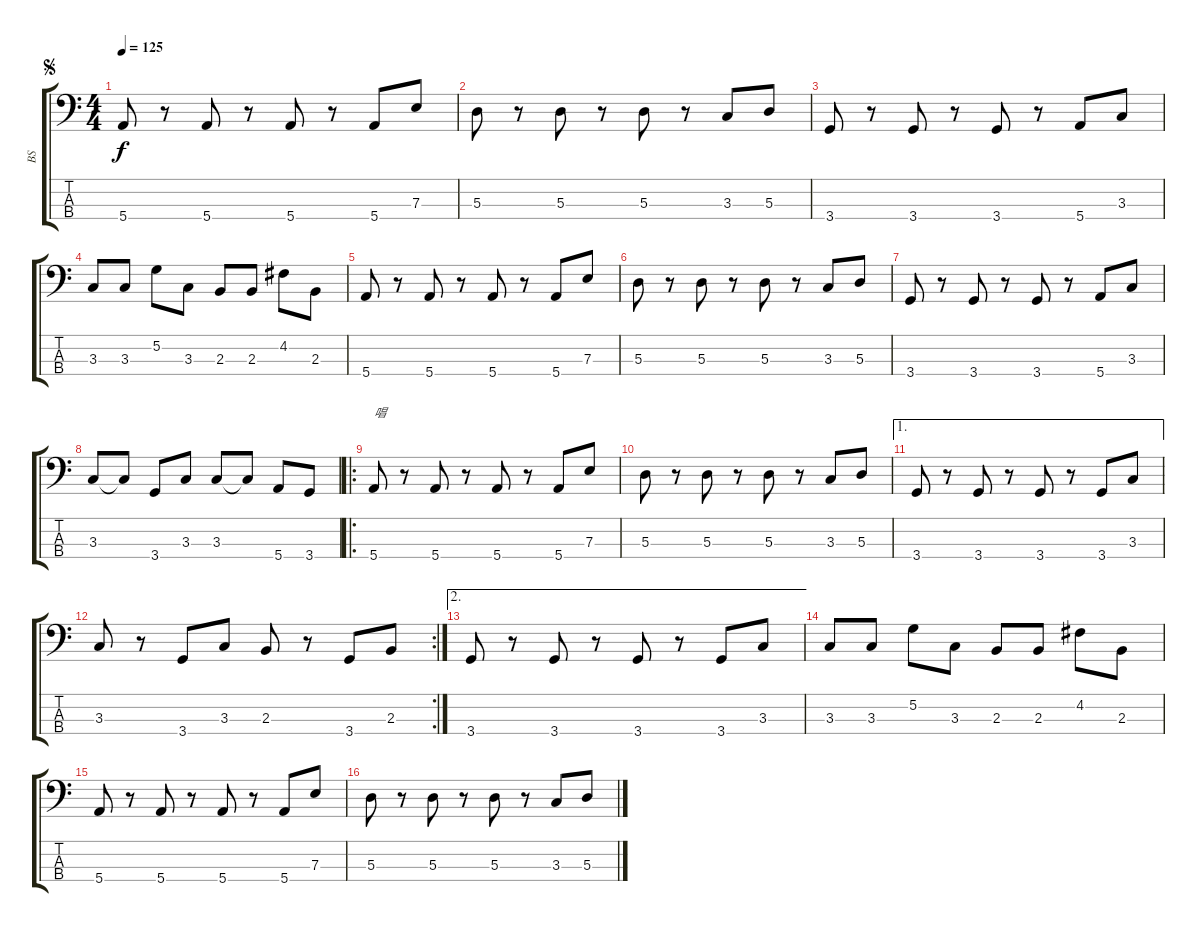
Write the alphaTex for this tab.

\track ("BS" "BS") {instrument electricbassfinger}
\staff {score tabs}
\tuning (G2 D2 A1 E1) {hide}
\ts (4 4)
\jump segno
\tempo 125
\clef f4
\ks c
5.4.8{dy f} r.8 5.4.8 r.8 5.4.8 r.8 5.4.8 7.3.8 |
5.3.8 r.8 5.3.8 r.8 5.3.8 r.8 3.3.8 5.3.8 |
3.4.8 r.8 3.4.8 r.8 3.4.8 r.8 5.4.8 3.3.8 |
3.3.8 3.3.8 5.2.8 3.3.8 2.3.8 2.3.8 4.2.8 2.3.8 |
5.4.8 r.8 5.4.8 r.8 5.4.8 r.8 5.4.8 7.3.8 |
5.3.8 r.8 5.3.8 r.8 5.3.8 r.8 3.3.8 5.3.8 |
3.4.8 r.8 3.4.8 r.8 3.4.8 r.8 5.4.8 3.3.8 |
3.3.8 3.3{t}.8 3.4.8 3.3.8 3.3.8 3.3{t}.8 5.4.8 3.4.8 |
\ro
5.4.8{txt "唱"} r.8 5.4.8 r.8 5.4.8 r.8 5.4.8 7.3.8 |
5.3.8 r.8 5.3.8 r.8 5.3.8 r.8 3.3.8 5.3.8 |
\ae 1
3.4.8 r.8 3.4.8 r.8 3.4.8 r.8 3.4.8 3.3.8 |
\rc 2
3.3.8 r.8 3.4.8 3.3.8 2.3.8 r.8 3.4.8 2.3.8 |
\ae 2
3.4.8 r.8 3.4.8 r.8 3.4.8 r.8 3.4.8 3.3.8 |
3.3.8 3.3.8 5.2.8 3.3.8 2.3.8 2.3.8 4.2.8 2.3.8 |
5.4.8 r.8 5.4.8 r.8 5.4.8 r.8 5.4.8 7.3.8 |
5.3.8 r.8 5.3.8 r.8 5.3.8 r.8 3.3.8 5.3.8
